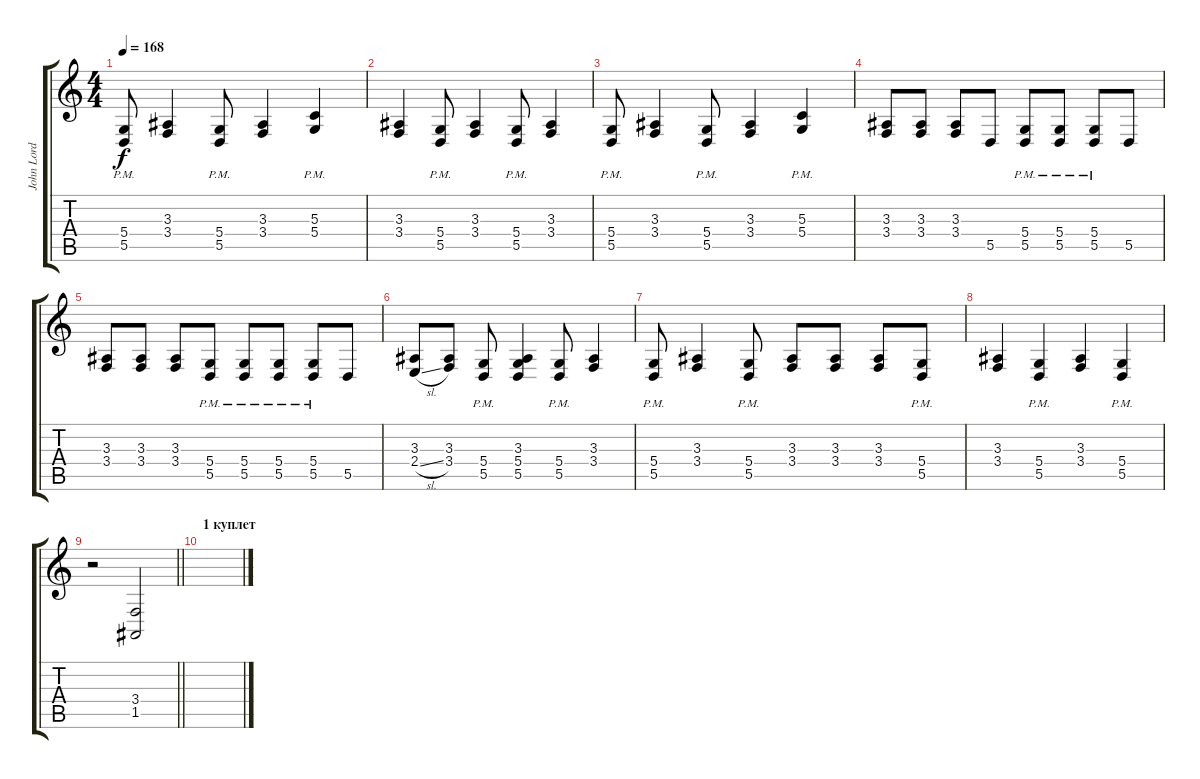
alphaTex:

\track ("John Lord (right hand)" "John Lord ") {instrument rockorgan}
\staff {score tabs}
\tuning (E4 B3 G3 D3 A2 E2) {hide}
\ts (4 4)
\tempo 168
\clef g2
\ks c
(5.4{pm} 5.5{pm}).8{dy f} (3.3 3.4).4 (5.4{pm} 5.5{pm}).8 (3.3 3.4).4 (5.3{pm} 5.4{pm}).4 |
(3.3 3.4).4 (5.4{pm} 5.5{pm}).8 (3.3 3.4).4 (5.4{pm} 5.5{pm}).8 (3.3 3.4).4 |
(5.4{pm} 5.5{pm}).8 (3.3 3.4).4 (5.4{pm} 5.5{pm}).8 (3.3 3.4).4 (5.3{pm} 5.4{pm}).4 |
(3.3 3.4).8 (3.3 3.4).8 (3.3 3.4).8 5.5.8 (5.4{pm} 5.5{pm}).8 (5.4{pm} 5.5{pm}).8 (5.4{pm} 5.5{pm}).8 5.5.8 |
(3.3 3.4).8 (3.3 3.4).8 (3.3 3.4).8 (5.4{pm} 5.5{pm}).8 (5.4{pm} 5.5{pm}).8 (5.4{pm} 5.5{pm}).8 (5.4{pm} 5.5{pm}).8 5.5.8 |
(3.3 2.4{sl}).8 (3.3 3.4).8 (5.4{pm} 5.5{pm}).8 (3.3 5.4 5.5).4 (5.4{pm} 5.5{pm}).8 (3.3 3.4).4 |
(5.4{pm} 5.5{pm}).8 (3.3 3.4).4 (5.4{pm} 5.5{pm}).8 (3.3 3.4).8 (3.3 3.4).8 (3.3 3.4).8 (5.4{pm} 5.5{pm}).8 |
(3.3 3.4).4 (5.4{pm} 5.5{pm}).4 (3.3 3.4).4 (5.4{pm} 5.5{pm}).4 |
\barLineRight lightlight
r.2 (3.4 1.5).2 |
\section ("" "1 куплет")
